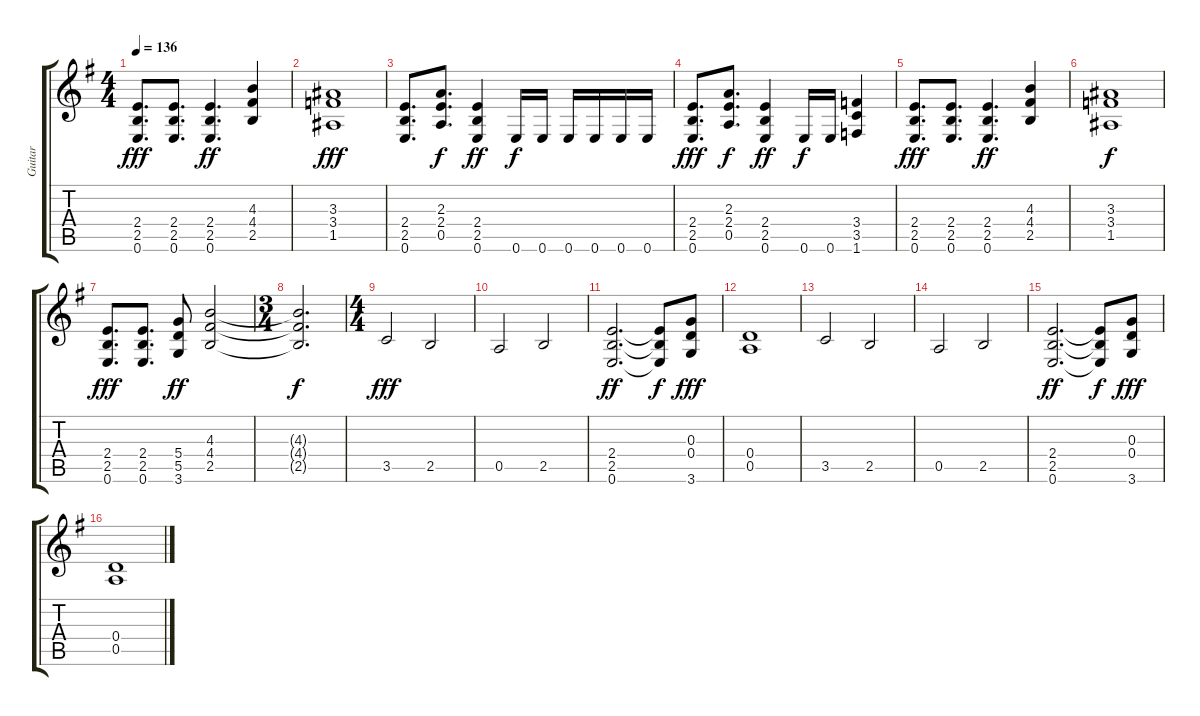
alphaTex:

\track ("Guitar" "Guitar") {instrument overdrivenguitar}
\staff {score tabs}
\tuning (E4 B3 G3 D3 A2 E2) {hide}
\ts (4 4)
\tempo 136
\clef g2
\ks eminor
(2.4 2.5 0.6).8{d dy fff} (2.4 2.5 0.6).8{d} (2.4 2.5 0.6).4{d dy ff} (4.3 4.4 2.5).4 |
(3.3 3.4 1.5).1{dy fff} |
(2.4 2.5 0.6).8{d} (2.3 2.4 0.5).8{d dy f} (2.4 2.5 0.6).4{dy ff} 0.6.16{dy f} 0.6.16 0.6.16 0.6.16 0.6.16 0.6.16 |
(2.4 2.5 0.6).8{d dy fff} (2.3 2.4 0.5).8{d dy f} (2.4 2.5 0.6).4{dy ff} 0.6.16{dy f} 0.6.16 (3.4 3.5 1.6).4 |
(2.4 2.5 0.6).8{d dy fff} (2.4 2.5 0.6).8{d} (2.4 2.5 0.6).4{d dy ff} (4.3 4.4 2.5).4 |
(3.3 3.4 1.5).1{dy f} |
(2.4 2.5 0.6).8{d dy fff} (2.4 2.5 0.6).8{d} (5.4 5.5 3.6).8{dy ff} (4.3 4.4 2.5).2 |
\ts (3 4)
(4.3{t} 4.4{t} 2.5{t}).2{d dy f} |
\ts (4 4)
3.5.2{dy fff} 2.5.2 |
0.5.2 2.5.2 |
(2.4 2.5 0.6).2{d dy ff} (2.4{t} 2.5{t} 0.6{t}).8{dy f} (0.3 0.4 3.6).8{dy fff} |
(0.4 0.5).1 |
3.5.2 2.5.2 |
0.5.2 2.5.2 |
(2.4 2.5 0.6).2{d dy ff} (2.4{t} 2.5{t} 0.6{t}).8{dy f} (0.3 0.4 3.6).8{dy fff} |
(0.4 0.5).1
